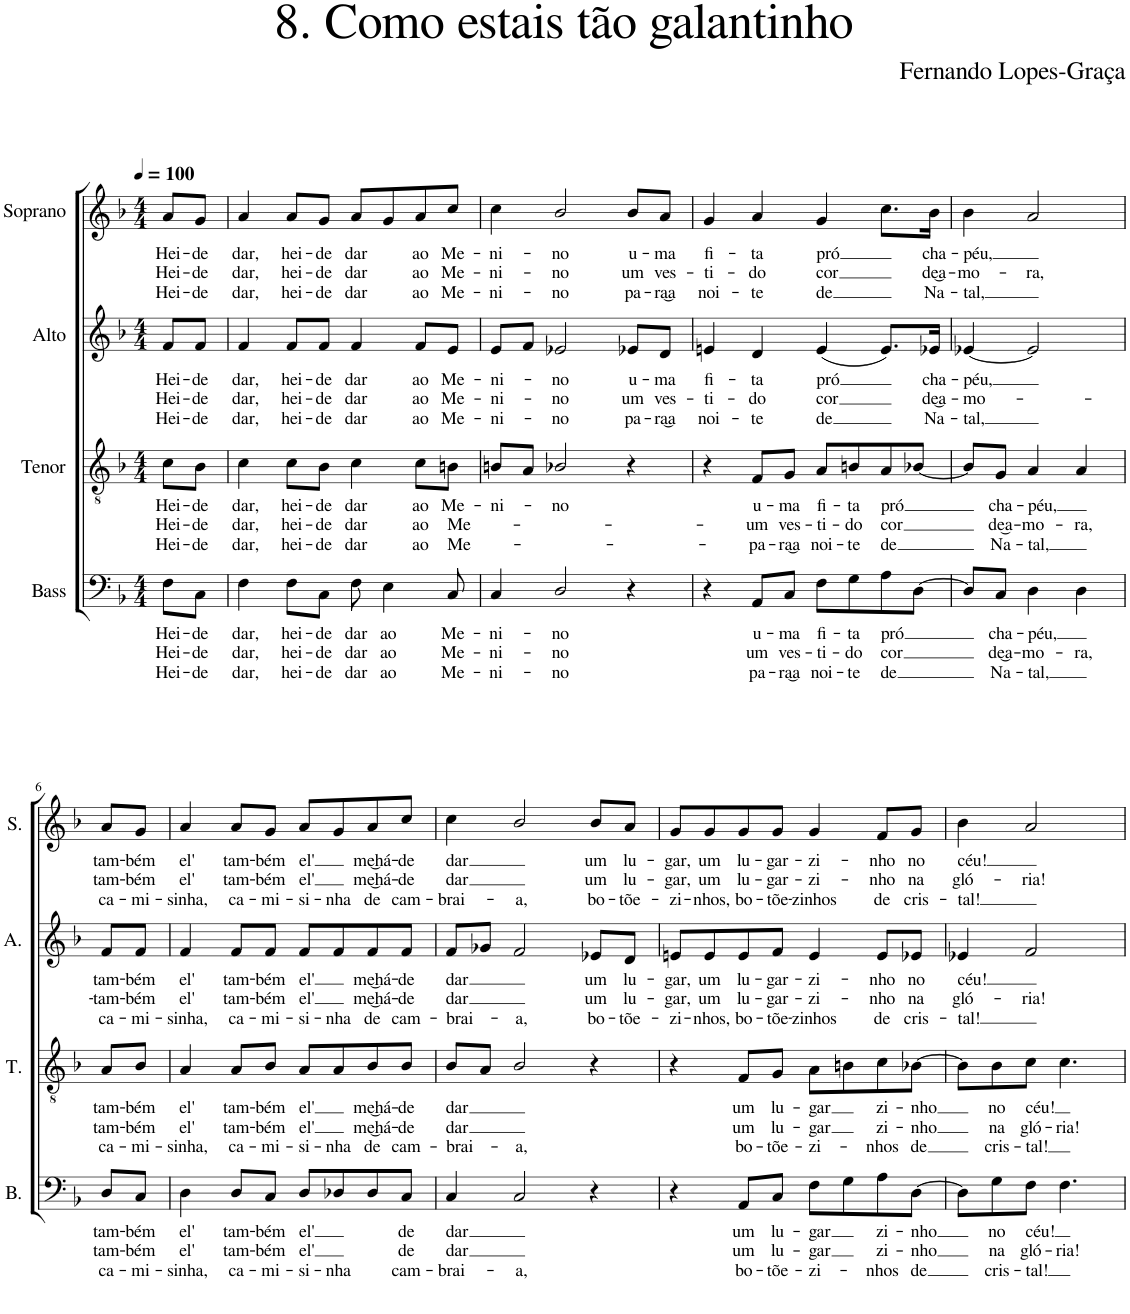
**kern	**text	**text	**text	**kern	**text	**text	**text	**kern	**text	**text	**text	**kern	**text	**text	**text
*part4	*part4	*part4	*part4	*part3	*part3	*part3	*part3	*part2	*part2	*part2	*part2	*part1	*part1	*part1	*part1
*staff4	*staff4	*staff4	*staff4	*staff3	*staff3	*staff3	*staff3	*staff2	*staff2	*staff2	*staff2	*staff1	*staff1	*staff1	*staff1
*I"Bass	*	*	*	*I"Tenor	*	*	*	*I"Alto	*	*	*	*I"Soprano	*	*	*
*I'B.	*	*	*	*I'T.	*	*	*	*I'A.	*	*	*	*I'S.	*	*	*
*clefF4	*	*	*	*clefGv2	*	*	*	*clefG2	*	*	*	*clefG2	*	*	*
*k[b-]	*	*	*	*k[b-]	*	*	*	*k[b-]	*	*	*	*k[b-]	*	*	*
*M4/4	*	*	*	*M4/4	*	*	*	*M4/4	*	*	*	*M4/4	*	*	*
*MM100	*	*	*	*MM100	*	*	*	*MM100	*	*	*	*MM100	*	*	*
=1	=1	=1	=1	=1	=1	=1	=1	=1	=1	=1	=1	=1	=1	=1	=1
!	!LO:LY:b	!LO:LY:b	!LO:LY:b	!	!LO:LY:b	!LO:LY:b	!LO:LY:b	!	!LO:LY:b	!LO:LY:b	!LO:LY:b	!	!LO:LY:b	!LO:LY:b	!LO:LY:b
8F\L	Hei-	Hei-	Hei-	8c\L	Hei-	Hei-	Hei-	8f/L	Hei-	Hei-	Hei-	8a/L	Hei-	Hei-	Hei-
!	!LO:LY:b	!LO:LY:b	!LO:LY:b	!	!LO:LY:b	!LO:LY:b	!LO:LY:b	!	!LO:LY:b	!LO:LY:b	!LO:LY:b	!	!LO:LY:b	!LO:LY:b	!LO:LY:b
8C\J	-de	-de	-de	8B-\J	-de	-de	-de	8f/J	-de	-de	-de	8g/J	-de	-de	-de
=2	=2	=2	=2	=2	=2	=2	=2	=2	=2	=2	=2	=2	=2	=2	=2
!	!LO:LY:b	!LO:LY:b	!LO:LY:b	!	!LO:LY:b	!LO:LY:b	!LO:LY:b	!	!LO:LY:b	!LO:LY:b	!LO:LY:b	!	!LO:LY:b	!LO:LY:b	!LO:LY:b
4F\	dar,	dar,	dar,	4c\	dar,	dar,	dar,	4f/	dar,	dar,	dar,	4a/	dar,	dar,	dar,
!	!LO:LY:b	!LO:LY:b	!LO:LY:b	!	!LO:LY:b	!LO:LY:b	!LO:LY:b	!	!LO:LY:b	!LO:LY:b	!LO:LY:b	!	!LO:LY:b	!LO:LY:b	!LO:LY:b
8F\L	hei-	hei-	hei-	8c\L	hei-	hei-	hei-	8f/L	hei-	hei-	hei-	8a/L	hei-	hei-	hei-
!	!LO:LY:b	!LO:LY:b	!LO:LY:b	!	!LO:LY:b	!LO:LY:b	!LO:LY:b	!	!LO:LY:b	!LO:LY:b	!LO:LY:b	!	!LO:LY:b	!LO:LY:b	!LO:LY:b
8C\J	-de	-de	-de	8B-\J	-de	-de	-de	8f/J	-de	-de	-de	8g/J	-de	-de	-de
!	!LO:LY:b	!LO:LY:b	!LO:LY:b	!	!LO:LY:b	!LO:LY:b	!LO:LY:b	!	!LO:LY:b	!LO:LY:b	!LO:LY:b	!	!LO:LY:b	!LO:LY:b	!LO:LY:b
8F\	dar	dar	dar	4c\	dar	dar	dar	4f/	dar	dar	dar	8a/L	dar	dar	dar
!	!LO:LY:b	!LO:LY:b	!LO:LY:b	!	!	!	!	!	!	!	!	!	!	!	!
4E\	ao	ao	ao	.	.	.	.	.	.	.	.	8g/	.	.	.
!	!	!	!	!	!LO:LY:b	!LO:LY:b	!LO:LY:b	!	!LO:LY:b	!LO:LY:b	!LO:LY:b	!	!LO:LY:b	!LO:LY:b	!LO:LY:b
.	.	.	.	8c\L	ao	ao	ao	8f/L	ao	ao	ao	8a/	ao	ao	ao
!	!LO:LY:b	!LO:LY:b	!LO:LY:b	!	!LO:LY:b	!LO:LY:b	!LO:LY:b	!	!LO:LY:b	!LO:LY:b	!LO:LY:b	!	!LO:LY:b	!LO:LY:b	!LO:LY:b
8C/	Me-	Me-	Me-	8Bn\J	Me-	Me-	Me-	8e/J	Me-	Me-	Me-	8cc/J	Me-	Me-	Me-
=3	=3	=3	=3	=3	=3	=3	=3	=3	=3	=3	=3	=3	=3	=3	=3
!	!LO:LY:b	!LO:LY:b	!LO:LY:b	!	!LO:LY:b	!	!	!	!LO:LY:b	!LO:LY:b	!LO:LY:b	!	!LO:LY:b	!LO:LY:b	!LO:LY:b
4C/	-ni-	-ni-	-ni-	8Bn/L	-ni-	.	.	8e/L	-ni-	-ni-	-ni-	4cc\	-ni-	-ni-	-ni-
.	.	.	.	8A/J	.	.	.	8f/J	.	.	.	.	.	.	.
!	!LO:LY:b	!LO:LY:b	!LO:LY:b	!	!LO:LY:b	!	!	!	!LO:LY:b	!LO:LY:b	!LO:LY:b	!	!LO:LY:b	!LO:LY:b	!LO:LY:b
2D/	-no	-no	-no	2B-X/	-no	.	.	2e-X/	-no	-no	-no	2b-/	-no	-no	-no
!	!	!	!	!	!	!	!	!	!LO:LY:b	!LO:LY:b	!LO:LY:b	!	!LO:LY:b	!LO:LY:b	!LO:LY:b
4r	.	.	.	4r	.	.	.	8e-X/L	u-	um	pa-	8b-/L	u-	um	pa-
!	!	!	!	!	!	!	!	!	!LO:LY:b	!LO:LY:b	!LO:LY:b	!	!LO:LY:b	!LO:LY:b	!LO:LY:b
.	.	.	.	.	.	.	.	8d/J	-ma	ves-	-ra͜a	8a/J	-ma	ves-	-ra͜a
=4	=4	=4	=4	=4	=4	=4	=4	=4	=4	=4	=4	=4	=4	=4	=4
!	!	!	!	!	!	!	!	!	!LO:LY:b	!LO:LY:b	!LO:LY:b	!	!LO:LY:b	!LO:LY:b	!LO:LY:b
4r	.	.	.	4r	.	.	.	4en/	fi-	-ti-	noi-	4g/	fi-	-ti-	noi-
!	!LO:LY:b	!LO:LY:b	!LO:LY:b	!	!LO:LY:b	!LO:LY:b	!LO:LY:b	!	!LO:LY:b	!LO:LY:b	!LO:LY:b	!	!LO:LY:b	!LO:LY:b	!LO:LY:b
8AA/L	u-	um	pa-	8F/L	u-	um	pa-	4d/	-ta	-do	-te	4a/	-ta	-do	-te
!	!LO:LY:b	!LO:LY:b	!LO:LY:b	!	!LO:LY:b	!LO:LY:b	!LO:LY:b	!	!	!	!	!	!	!	!
8C/J	-ma	ves-	-ra͜a	8G/J	-ma	ves-	-ra͜a	.	.	.	.	.	.	.	.
!	!LO:LY:b	!LO:LY:b	!LO:LY:b	!	!LO:LY:b	!LO:LY:b	!LO:LY:b	!	!LO:LY:b	!LO:LY:b	!LO:LY:b	!	!LO:LY:b	!LO:LY:b	!LO:LY:b
8F\L	fi-	-ti-	noi-	8A/L	fi-	-ti-	noi-	(4e/	pró	cor	de	4g/	pró	cor	de
!	!LO:LY:b	!LO:LY:b	!LO:LY:b	!	!LO:LY:b	!LO:LY:b	!LO:LY:b	!	!	!	!	!	!	!	!
8G\	-ta	-do	-te	8Bn/	-ta	-do	-te	.	.	.	.	.	.	.	.
!	!LO:LY:b	!LO:LY:b	!LO:LY:b	!	!LO:LY:b	!LO:LY:b	!LO:LY:b	!	!	!	!	!	!	!	!
8A\	pró	cor	de	8A/	pró	cor	de	8.e/L)	.	.	.	8.cc\L	.	.	.
[8D\J	.	.	.	[8B-X/J	.	.	.	.	.	.	.	.	.	.	.
!	!	!	!	!	!	!	!	!	!LO:LY:b	!LO:LY:b	!LO:LY:b	!	!LO:LY:b	!LO:LY:b	!LO:LY:b
.	.	.	.	.	.	.	.	16e-X/Jk	cha-	de͜a-	Na-	16b-\Jk	cha-	de͜a-	Na-
=5	=5	=5	=5	=5	=5	=5	=5	=5	=5	=5	=5	=5	=5	=5	=5
!	!	!	!	!	!	!	!	!	!LO:LY:b	!LO:LY:b	!LO:LY:b	!	!LO:LY:b	!LO:LY:b	!LO:LY:b
8D/L]	.	.	.	8B-/L]	.	.	.	[4e-X/	-péu,	-mo-	-tal,	4b-\	-péu,	-mo-	-tal,
!	!LO:LY:b	!LO:LY:b	!LO:LY:b	!	!LO:LY:b	!LO:LY:b	!LO:LY:b	!	!	!	!	!	!	!	!
8C/J	cha-	de͜a-	Na-	8G/J	cha-	de͜a-	Na-	.	.	.	.	.	.	.	.
!	!LO:LY:b	!LO:LY:b	!LO:LY:b	!	!LO:LY:b	!LO:LY:b	!LO:LY:b	!	!	!	!	!	!	!LO:LY:b	!
4D\	-péu,	-mo-	-tal,	4A/	-péu,	-mo-	-tal,	2e-/]	.	.	.	2a/	.	-ra,	.
!	!	!LO:LY:b	!	!	!	!LO:LY:b	!	!	!	!	!	!	!	!	!
4D\	.	-ra,	.	4A/	.	-ra,	.	.	.	.	.	.	.	.	.
!!LO:LB:g=z
=6	=6	=6	=6	=6	=6	=6	=6	=6	=6	=6	=6	=6	=6	=6	=6
!	!LO:LY:b	!LO:LY:b	!LO:LY:b	!	!LO:LY:b	!LO:LY:b	!LO:LY:b	!	!LO:LY:b	!LO:LY:b	!LO:LY:b	!	!LO:LY:b	!LO:LY:b	!LO:LY:b
8D/L	tam-	tam-	ca-	8A/L	tam-	tam-	ca-	8f/L	tam-	tam-	ca-	8a/L	tam-	tam-	ca-
!	!LO:LY:b	!LO:LY:b	!LO:LY:b	!	!LO:LY:b	!LO:LY:b	!LO:LY:b	!	!LO:LY:b	!LO:LY:b	!LO:LY:b	!	!LO:LY:b	!LO:LY:b	!LO:LY:b
8C/J	-bém	-bém	-mi-	8B-/J	-bém	-bém	-mi-	8f/J	-bém	-bém	-mi-	8g/J	-bém	-bém	-mi-
=7	=7	=7	=7	=7	=7	=7	=7	=7	=7	=7	=7	=7	=7	=7	=7
!	!LO:LY:b	!LO:LY:b	!LO:LY:b	!	!LO:LY:b	!LO:LY:b	!LO:LY:b	!	!LO:LY:b	!LO:LY:b	!LO:LY:b	!	!LO:LY:b	!LO:LY:b	!LO:LY:b
4D\	el'	el'	-sinha,	4A/	el'	el'	-sinha,	4f/	el'	el'	-sinha,	4a/	el'	el'	-sinha,
!	!LO:LY:b	!LO:LY:b	!LO:LY:b	!	!LO:LY:b	!LO:LY:b	!LO:LY:b	!	!LO:LY:b	!LO:LY:b	!LO:LY:b	!	!LO:LY:b	!LO:LY:b	!LO:LY:b
8D/L	tam-	tam-	ca-	8A/L	tam-	tam-	ca-	8f/L	tam-	tam-	ca-	8a/L	tam-	tam-	ca-
!	!LO:LY:b	!LO:LY:b	!LO:LY:b	!	!LO:LY:b	!LO:LY:b	!LO:LY:b	!	!LO:LY:b	!LO:LY:b	!LO:LY:b	!	!LO:LY:b	!LO:LY:b	!LO:LY:b
8C/J	-bém	-bém	-mi-	8B-/J	-bém	-bém	-mi-	8f/J	-bém	-bém	-mi-	8g/J	-bém	-bém	-mi-
!	!LO:LY:b	!LO:LY:b	!LO:LY:b	!	!LO:LY:b	!LO:LY:b	!LO:LY:b	!	!LO:LY:b	!LO:LY:b	!LO:LY:b	!	!LO:LY:b	!LO:LY:b	!LO:LY:b
8D/L	el'	el'	-si-	8A/L	el'	el'	-si-	8f/L	el'	el'	-si-	8a/L	el'	el'	-si-
!	!	!	!LO:LY:b	!	!	!	!LO:LY:b	!	!	!	!LO:LY:b	!	!	!	!LO:LY:b
8D-X/	.	.	-nha	8A/	.	.	-nha	8f/	.	.	-nha	8g/	.	.	-nha
!	!	!	!	!	!LO:LY:b	!LO:LY:b	!LO:LY:b	!	!LO:LY:b	!LO:LY:b	!LO:LY:b	!	!LO:LY:b	!LO:LY:b	!LO:LY:b
8D-/	.	.	.	8B-/	me͜há-	me͜há-	de	8f/	me͜há-	me͜há-	de	8a/	me͜há-	me͜há-	de
!	!LO:LY:b	!LO:LY:b	!LO:LY:b	!	!LO:LY:b	!LO:LY:b	!LO:LY:b	!	!LO:LY:b	!LO:LY:b	!LO:LY:b	!	!LO:LY:b	!LO:LY:b	!LO:LY:b
8C/J	-de	-de	cam-	8B-/J	-de	-de	cam-	8f/J	-de	-de	cam-	8cc/J	-de	-de	cam-
=8	=8	=8	=8	=8	=8	=8	=8	=8	=8	=8	=8	=8	=8	=8	=8
!	!LO:LY:b	!LO:LY:b	!LO:LY:b	!	!LO:LY:b	!LO:LY:b	!LO:LY:b	!	!LO:LY:b	!LO:LY:b	!LO:LY:b	!	!LO:LY:b	!LO:LY:b	!LO:LY:b
4C/	dar	dar	-brai-	8B-/L	dar	dar	-brai-	8f/L	dar	dar	-brai-	4cc\	dar	dar	-brai-
.	.	.	.	8A/J	.	.	.	8g-X/J	.	.	.	.	.	.	.
!	!	!	!LO:LY:b	!	!	!	!LO:LY:b	!	!	!	!LO:LY:b	!	!	!	!LO:LY:b
2C/	.	.	-a,	2B-/	.	.	-a,	2f/	.	.	-a,	2b-/	.	.	-a,
!	!	!	!	!	!	!	!	!	!LO:LY:b	!LO:LY:b	!LO:LY:b	!	!LO:LY:b	!LO:LY:b	!LO:LY:b
4r	.	.	.	4r	.	.	.	8e-X/L	um	um	bo-	8b-/L	um	um	bo-
!	!	!	!	!	!	!	!	!	!LO:LY:b	!LO:LY:b	!LO:LY:b	!	!LO:LY:b	!LO:LY:b	!LO:LY:b
.	.	.	.	.	.	.	.	8d/J	lu-	lu-	-tõe-	8a/J	lu-	lu-	-tõe-
=9	=9	=9	=9	=9	=9	=9	=9	=9	=9	=9	=9	=9	=9	=9	=9
!	!	!	!	!	!	!	!	!	!LO:LY:b	!LO:LY:b	!LO:LY:b	!	!LO:LY:b	!LO:LY:b	!LO:LY:b
4r	.	.	.	4r	.	.	.	8en/L	-gar,	-gar,	-zi-	8g/L	-gar,	-gar,	-zi-
!	!	!	!	!	!	!	!	!	!LO:LY:b	!LO:LY:b	!LO:LY:b	!	!LO:LY:b	!LO:LY:b	!LO:LY:b
.	.	.	.	.	.	.	.	8e/	um	um	-nhos,	8g/	um	um	-nhos,
!	!LO:LY:b	!LO:LY:b	!LO:LY:b	!	!LO:LY:b	!LO:LY:b	!LO:LY:b	!	!LO:LY:b	!LO:LY:b	!LO:LY:b	!	!LO:LY:b	!LO:LY:b	!LO:LY:b
8AA/L	um	um	bo-	8F/L	um	um	bo-	8e/	lu-	lu-	bo-	8g/	lu-	lu-	bo-
!	!LO:LY:b	!LO:LY:b	!LO:LY:b	!	!LO:LY:b	!LO:LY:b	!LO:LY:b	!	!LO:LY:b	!LO:LY:b	!LO:LY:b	!	!LO:LY:b	!LO:LY:b	!LO:LY:b
8C/J	lu-	lu-	-tõe-	8G/J	lu-	lu-	-tõe-	8f/J	-gar-	-gar-	-tõe-	8g/J	-gar-	-gar-	-tõe-
!	!LO:LY:b	!LO:LY:b	!LO:LY:b	!	!LO:LY:b	!LO:LY:b	!LO:LY:b	!	!LO:LY:b	!LO:LY:b	!LO:LY:b	!	!LO:LY:b	!LO:LY:b	!LO:LY:b
8F\L	-gar	-gar	-zi-	8A\L	-gar	-gar	-zi-	4e/	-zi-	-zi-	-zinhos	4g/	-zi-	-zi-	-zinhos
8G\	.	.	.	8Bn\	.	.	.	.	.	.	.	.	.	.	.
!	!LO:LY:b	!LO:LY:b	!LO:LY:b	!	!LO:LY:b	!LO:LY:b	!LO:LY:b	!	!LO:LY:b	!LO:LY:b	!LO:LY:b	!	!LO:LY:b	!LO:LY:b	!LO:LY:b
8A\	zi-	zi-	-nhos	8c\	zi-	zi-	-nhos	8e/L	-nho	-nho	de	8f/L	-nho	-nho	de
!	!LO:LY:b	!LO:LY:b	!LO:LY:b	!	!LO:LY:b	!LO:LY:b	!LO:LY:b	!	!LO:LY:b	!LO:LY:b	!LO:LY:b	!	!LO:LY:b	!LO:LY:b	!LO:LY:b
[8D\J	-nho	-nho	de	[8B-X\J	-nho	-nho	de	8e-X/J	no	na	cris-	8g/J	no	na	cris-
=10	=10	=10	=10	=10	=10	=10	=10	=10	=10	=10	=10	=10	=10	=10	=10
!	!	!	!	!	!	!	!	!	!LO:LY:b	!LO:LY:b	!LO:LY:b	!	!LO:LY:b	!LO:LY:b	!LO:LY:b
8D\L]	.	.	.	8B-\L]	.	.	.	4e-X/	céu!	gló-	-tal!	4b-\	céu!	gló-	-tal!
!	!LO:LY:b	!LO:LY:b	!LO:LY:b	!	!LO:LY:b	!LO:LY:b	!LO:LY:b	!	!	!	!	!	!	!	!
8G\	no	na	cris-	8B-\	no	na	cris-	.	.	.	.	.	.	.	.
!	!LO:LY:b	!LO:LY:b	!LO:LY:b	!	!LO:LY:b	!LO:LY:b	!LO:LY:b	!	!	!LO:LY:b	!	!	!	!LO:LY:b	!
8F\J	céu!	gló-	-tal!	8c\J	céu!	gló-	-tal!	2f/	.	-ria!	.	2a/	.	-ria!	.
!	!	!LO:LY:b	!	!	!	!LO:LY:b	!	!	!	!	!	!	!	!	!
4.F\	.	-ria!	.	4.c\	.	-ria!	.	.	.	.	.	.	.	.	.
=	=	=	=	=	=	=	=	=	=	=	=	=	=	=	=
*-	*-	*-	*-	*-	*-	*-	*-	*-	*-	*-	*-	*-	*-	*-	*-
